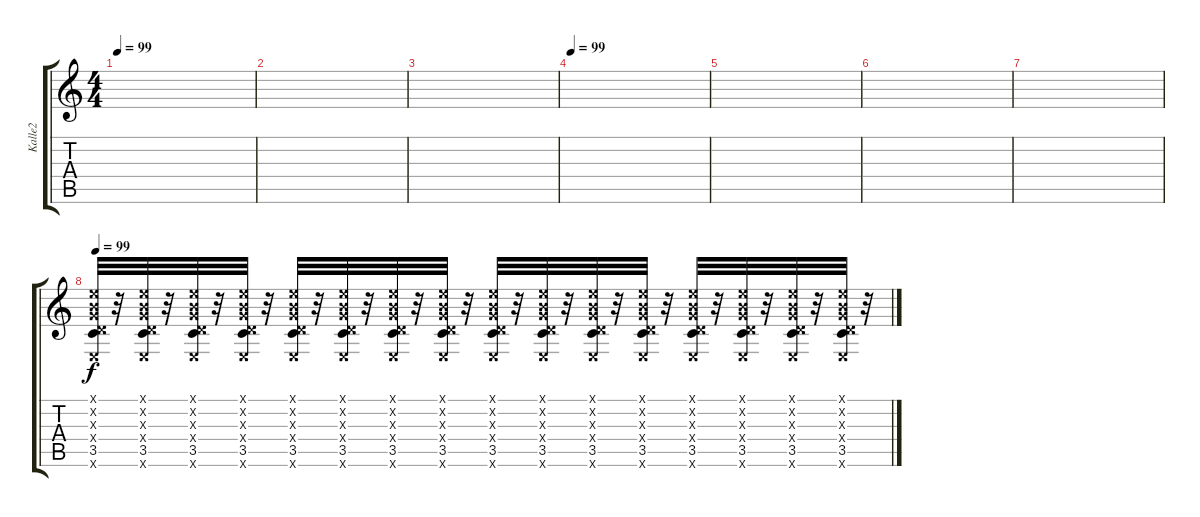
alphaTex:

\track ("Kalle2" "Kalle2") {instrument distortionguitar}
\staff {score tabs}
\tuning (E4 B3 G3 D3 A2 E2) {hide}
\ts (4 4)
\tempo 99
\clef g2
\ks c
|
|
|
\tempo 99
|
|
|
|
\tempo 99
(0.1{x} 0.2{x} 0.3{x} 0.4{x} 3.5 0.6{x}).32{volume 16} r.32 (0.1{x} 0.2{x} 0.3{x} 0.4{x} 3.5 0.6{x}).32 r.32 (0.1{x} 0.2{x} 0.3{x} 0.4{x} 3.5 0.6{x}).32 r.32 (0.1{x} 0.2{x} 0.3{x} 0.4{x} 3.5 0.6{x}).32 r.32 (0.1{x} 0.2{x} 0.3{x} 0.4{x} 3.5 0.6{x}).32 r.32 (0.1{x} 0.2{x} 0.3{x} 0.4{x} 3.5 0.6{x}).32 r.32 (0.1{x} 0.2{x} 0.3{x} 0.4{x} 3.5 0.6{x}).32 r.32 (0.1{x} 0.2{x} 0.3{x} 0.4{x} 3.5 0.6{x}).32 r.32 (0.1{x} 0.2{x} 0.3{x} 0.4{x} 3.5 0.6{x}).32{volume 0} r.32 (0.1{x} 0.2{x} 0.3{x} 0.4{x} 3.5 0.6{x}).32 r.32 (0.1{x} 0.2{x} 0.3{x} 0.4{x} 3.5 0.6{x}).32 r.32 (0.1{x} 0.2{x} 0.3{x} 0.4{x} 3.5 0.6{x}).32 r.32 (0.1{x} 0.2{x} 0.3{x} 0.4{x} 3.5 0.6{x}).32 r.32 (0.1{x} 0.2{x} 0.3{x} 0.4{x} 3.5 0.6{x}).32 r.32 (0.1{x} 0.2{x} 0.3{x} 0.4{x} 3.5 0.6{x}).32 r.32 (0.1{x} 0.2{x} 0.3{x} 0.4{x} 3.5 0.6{x}).32 r.32
